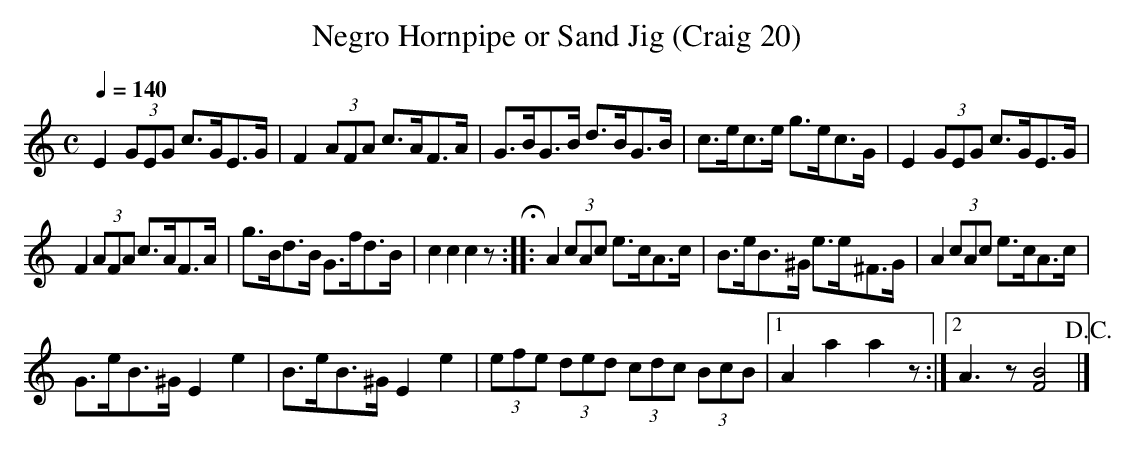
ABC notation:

X:1
T:Negro Hornpipe or Sand Jig (Craig 20)
M:C
L:1/8
Q:1/4=140
K:C major
E2 (3GEG c>GE>G | F2 (3AFA c>AF>A | G>BG>B d>BG>B | c>ec>e g>ec>G | E2 (3GEG c>GE>G |!
F2 (3AFA c>AF>A | g>Bd>B G>fd>B | c2c2c2z H:: A2 (3cAc e>cA>c | B>eB>^G e>e^F>G | A2 (3cAc e>cA>c |!
G>eB>^G  E2e2 | B>eB>^G E2e2 | (3efe (3ded (3cdc (3BcB |1A2a2a2z :|2 A3 z [B4F4] !D.C.! |]
